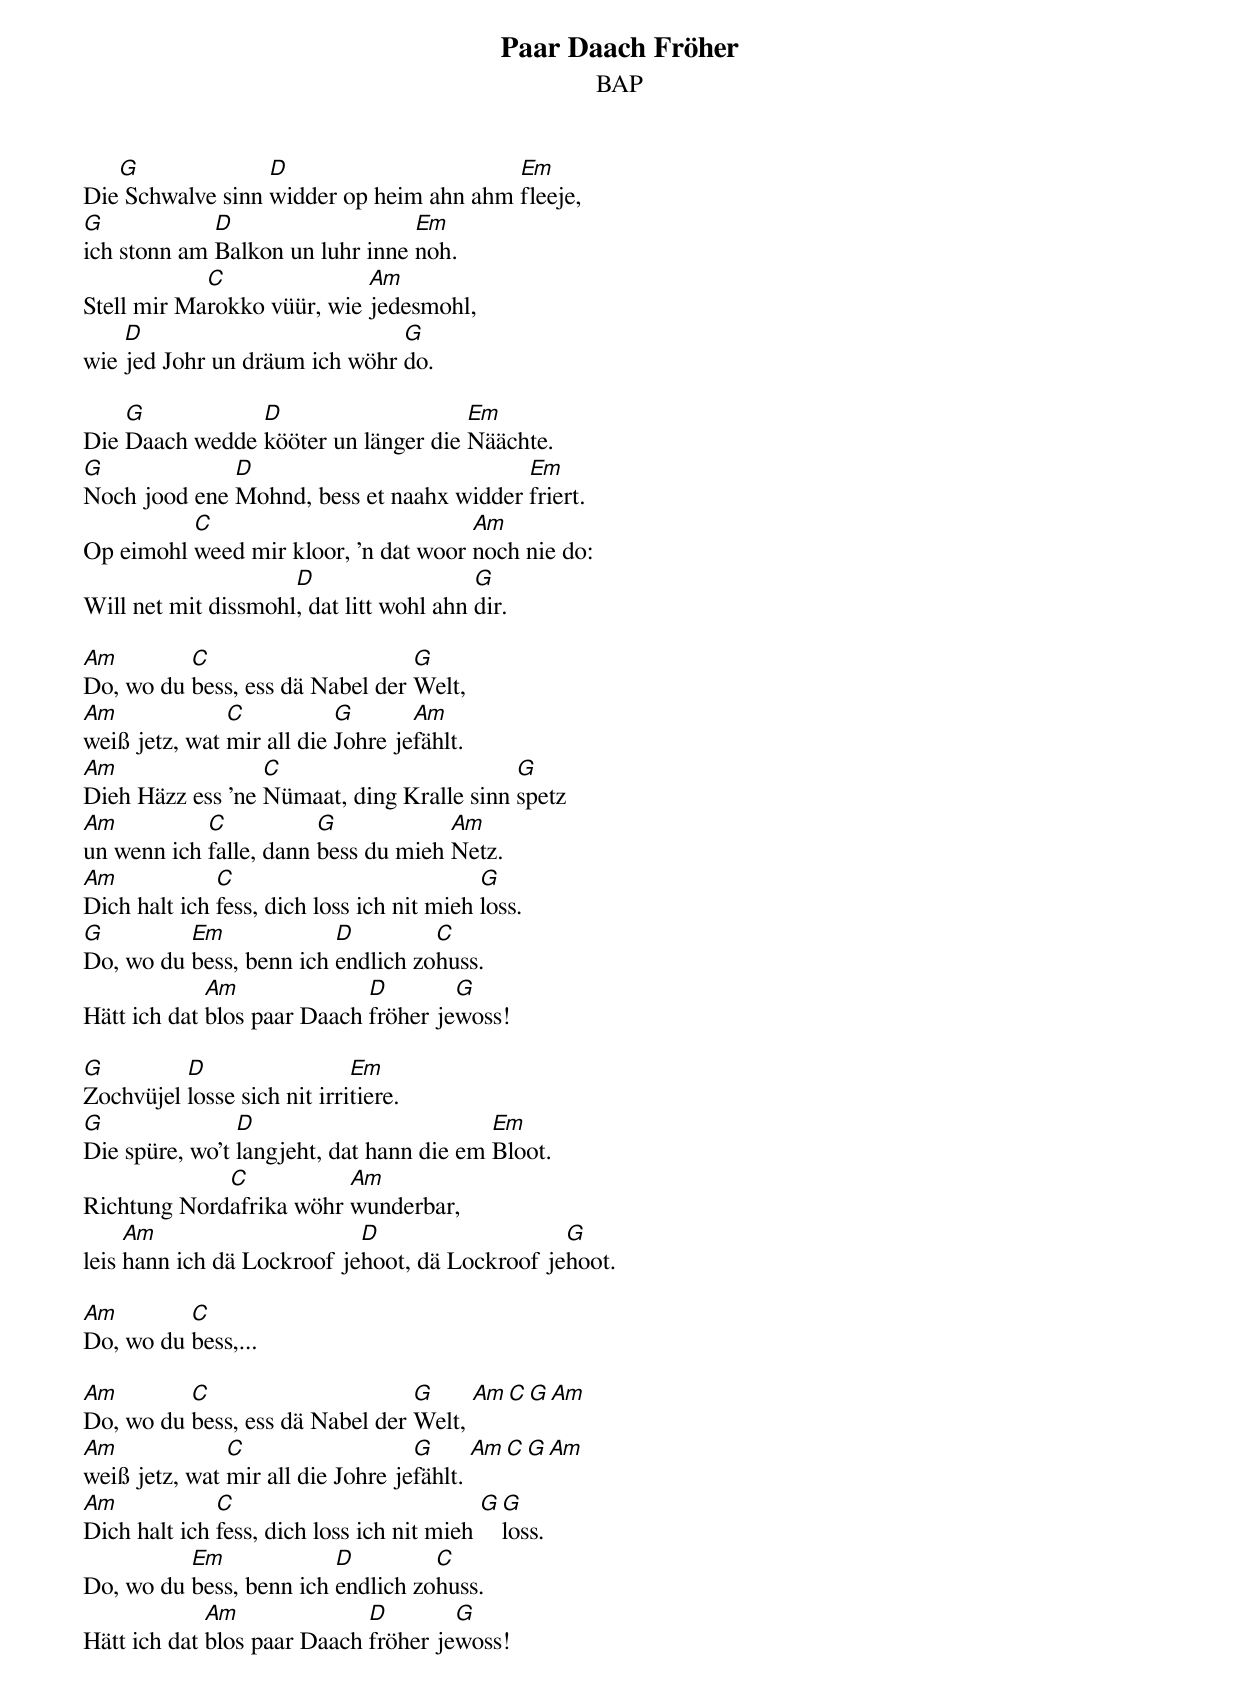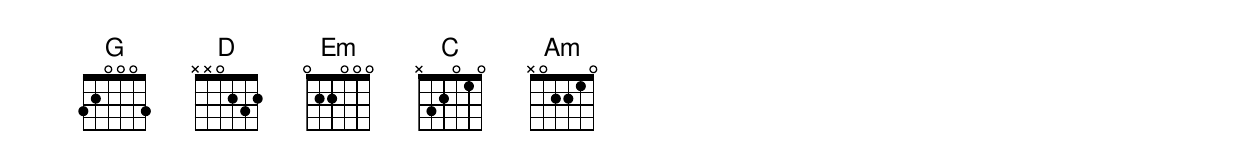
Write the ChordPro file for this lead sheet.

{t:Paar Daach Fröher}
{st:BAP}

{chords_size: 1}
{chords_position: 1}
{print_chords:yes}
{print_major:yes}
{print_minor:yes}
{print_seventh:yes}
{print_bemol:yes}
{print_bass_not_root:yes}
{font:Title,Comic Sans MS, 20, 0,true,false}
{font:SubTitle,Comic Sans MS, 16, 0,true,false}
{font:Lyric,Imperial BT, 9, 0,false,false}
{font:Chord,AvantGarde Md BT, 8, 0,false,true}
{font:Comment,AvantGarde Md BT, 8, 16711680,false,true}
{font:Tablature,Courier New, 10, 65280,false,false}
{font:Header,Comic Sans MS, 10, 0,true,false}
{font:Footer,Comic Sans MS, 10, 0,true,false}
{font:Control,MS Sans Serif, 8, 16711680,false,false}
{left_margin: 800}
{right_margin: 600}
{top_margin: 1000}
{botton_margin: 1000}
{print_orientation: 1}





Die[G] Schwalve sinn [D]widder op heim ahn ahm [Em]fleeje,
[G]ich stonn am [D]Balkon un luhr inne [Em]noh.
Stell mir Ma[C]rokko vüür, wie [Am]jedesmohl,
wie [D]jed Johr un dräum ich wöhr [G]do.

Die [G]Daach wedde [D]kööter un länger die [Em]Näächte.
[G]Noch jood ene [D]Mohnd, bess et naahx widder [Em]friert.
Op eimohl [C]weed mir kloor, 'n dat woor [Am]noch nie do:
Will net mit dissmohl[D], dat litt wohl ahn [G]dir.

[Am]Do, wo du [C]bess, ess dä Nabel der [G]Welt,
[Am]weiß jetz, wat [C]mir all die [G]Johre je[Am]fählt.
[Am]Dieh Häzz ess 'ne [C]Nümaat, ding Kralle sinn [G]spetz
[Am]un wenn ich [C]falle, dann [G]bess du mieh [Am]Netz.
[Am]Dich halt ich [C]fess, dich loss ich nit mieh [G]loss.
[G]Do, wo du [Em]bess, benn ich [D]endlich zo[C]huss.
Hätt ich dat [Am]blos paar Daach [D]fröher je[G]woss!

[G]Zochvüjel [D]losse sich nit irri[Em]tiere.
[G]Die spüre, wo't [D]langjeht, dat hann die em [Em]Bloot.
Richtung Nord[C]afrika wöhr [Am]wunderbar,
leis [Am]hann ich dä Lockroof je[D]hoot, dä Lockroof je[G]hoot.

[Am]Do, wo du [C]bess,...

[Am]Do, wo du [C]bess, ess dä Nabel der [G]Welt, [Am][C][G][Am]
[Am]weiß jetz, wat [C]mir all die Johre je[G]fählt. [Am][C][G][Am]
[Am]Dich halt ich [C]fess, dich loss ich nit mieh [G][G]loss.
Do, wo du [Em]bess, benn ich [D]endlich zo[C]huss.
Hätt ich dat [Am]blos paar Daach [D]fröher je[G]woss!
